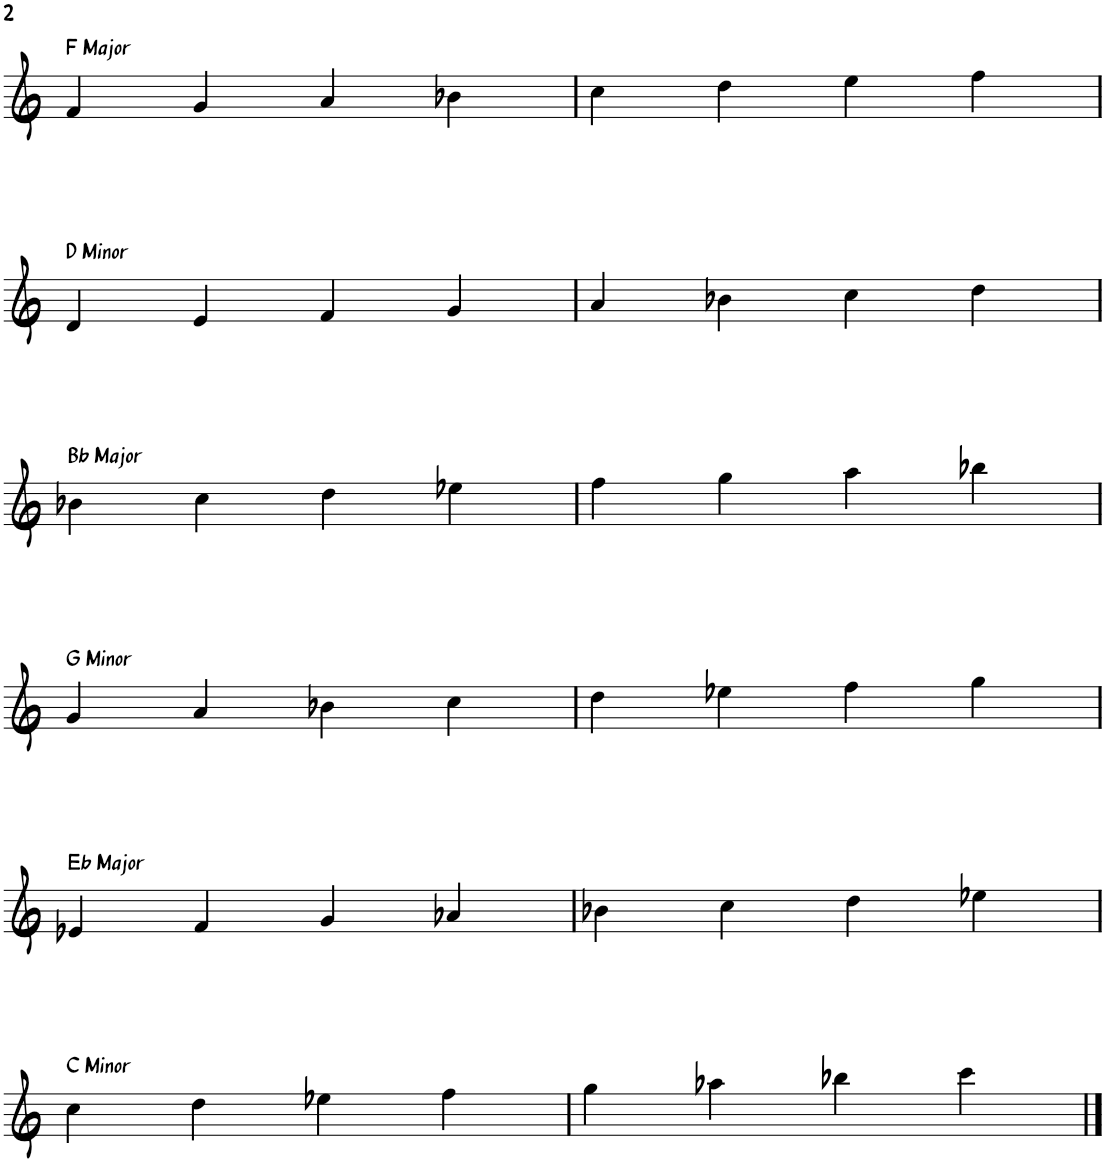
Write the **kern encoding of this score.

**kern
*part1
*staff1
*I"Tenor Saxophone
*I'T. Sax.
!!LO:PB:g=z
*clefG2
*Trd8c14
*k[]
*M4/4
*met(c)
=21
!LO:TX:a:t=F Major
4f/
4g/
4a/
4b-X\
=22
4cc\
4dd\
4ee\
4ff\
!!LO:LB:g=z
=23
!LO:TX:a:t=D Minor
4d/
4e/
4f/
4g/
=24
4a/
4b-X\
4cc\
4dd\
!!LO:LB:g=z
=25
!LO:TX:a:t=Bb Major
4b-X\
4cc\
4dd\
4ee-X\
=26
4ff\
4gg\
4aa\
4bb-X\
!!LO:LB:g=z
=27
!LO:TX:a:t=G Minor
4g/
4a/
4b-X\
4cc\
=28
4dd\
4ee-X\
4ff\
4gg\
!!LO:LB:g=z
=29
!LO:TX:a:t=Eb Major
4e-X/
4f/
4g/
4a-X/
=30
4b-X\
4cc\
4dd\
4ee-X\
!!LO:LB:g=z
=31
!LO:TX:a:t=C Minor
4cc\
4dd\
4ee-X\
4ff\
=32
4gg\
4aa-X\
4bb-X\
4ccc\
==
*-
